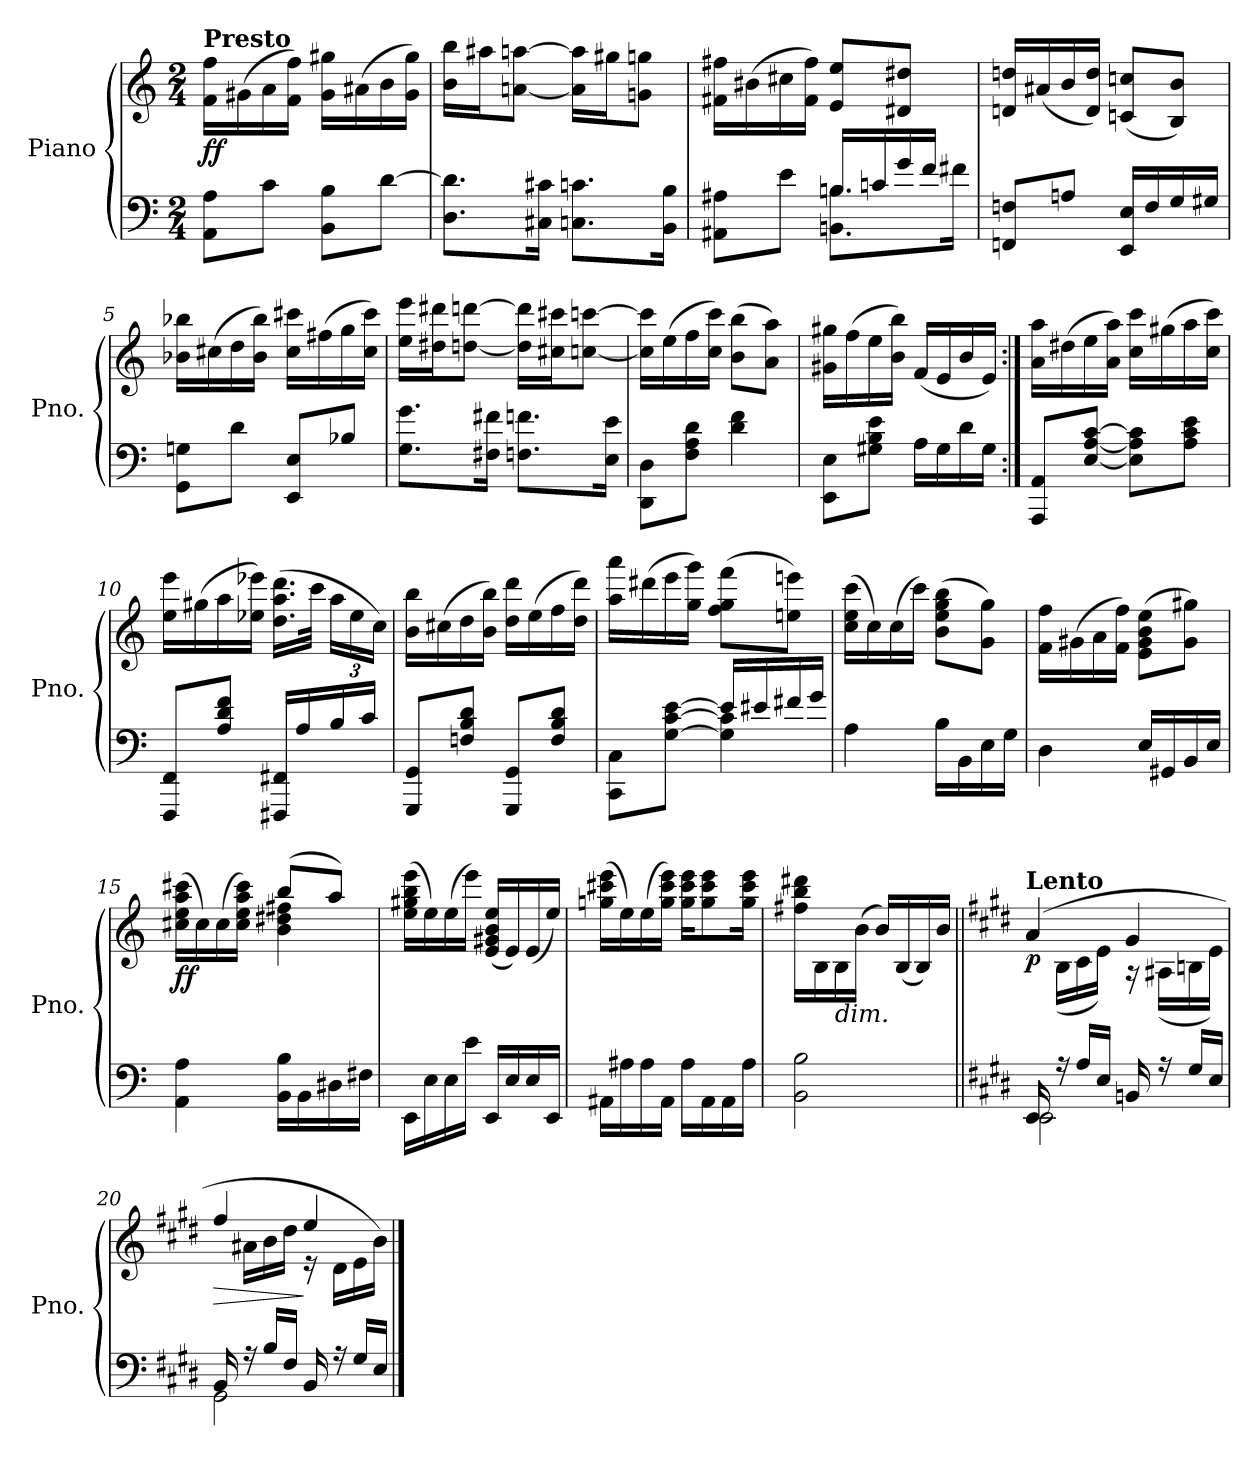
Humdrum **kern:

**kern	**kern	**dynam
*part1	*part1	*part1
*staff2	*staff1	*staff1/2
*I"Piano	*	*
*I'Pno.	*	*
*clefF4	*clefG2	*
*k[]	*k[]	*
*M2/4	*M2/4	*
=1	=1	=1
!	!LO:TX:a:B:t=Presto	!
!	!	!LO:DY:b
8AA\ 8A\L	16f\ 16ff\LL	ff
.	(>16g#X\	.
8c\J	16a\	.
.	16f\ 16ff\JJ)	.
8BB\ 8B\L	16g#\ 16gg#X\LL	.
.	(>16a#X\	.
[8d\J	16b\	.
.	16g#\ 16gg#\JJ)	.
=2	=2	=2
8.D\ 8.d\]L	16b\ 16bb\LL	.
.	16aa#X\J	.
.	[8an\ [8aan\J	.
16C#X\ 16c#X\Jk	.	.
8.Cn\ 8.cn\L	16a\] 16aa\]LL	.
.	16gg#X\J	.
.	8gn\ 8ggn\J	.
16BB\ 16B\Jk	.	.
=3	=3	=3
*^	*	*
8AA#X\ 8A#X\L	4ryy	16f#X\ 16ff#X\LL	.
.	.	(>16b#X\	.
8e\J	.	16cc#X\	.
.	.	16f#\ 16ff#\JJ)	.
16B/LL	8.BBn\ 8.Bn\L	8e/ 8ee/L	.
16cn/	.	.	.
16g/	.	8d#X/ 8dd#X/J	.
16f/JJ	16f#X\Jk	.	.
*v	*v	*	*
!!LO:LB:g=z
=4	=4	=4
8FFn/ 8Fn/L	16dn/ 16ddn/LL	.
.	(<16a#X/	.
8An/J	16b/	.
.	16d/ 16dd/JJ)	.
16EE/ 16E/LL	(<8cn/ 8ccn/L	.
16F/	.	.
16G/	8B/ 8b/J)	.
16G#X/JJ	.	.
=5	=5	=5
8GG\ 8Gn\L	16b-X\ 16bb-X\LL	.
.	(>16cc#X\	.
8d\J	16dd\	.
.	16b-\ 16bb-\JJ)	.
8EE/ 8E/L	16cc#\ 16ccc#X\LL	.
.	(>16ff#X\	.
8B-X/J	16gg\	.
.	16cc#\ 16ccc#\JJ)	.
=6	=6	=6
8.G\ 8.g\L	16ee\ 16eee\LL	.
.	16dd#X\ 16ddd#X\J	.
.	[8ddn\ [8dddn\J	.
16F#X\ 16f#X\Jk	.	.
8.Fn\ 8.fn\L	16dd\] 16ddd\]LL	.
.	16cc#X\ 16ccc#X\J	.
.	[8ccn\ [8cccn\J	.
16E\ 16e\Jk	.	.
=7	=7	=7
8DD\ 8D\L	16cc\] 16ccc\]LL	.
.	(>16ee\	.
8F\ 8A\ 8d\J	16ff\	.
.	16cc\ 16ccc\JJ)	.
4d\ 4f\	(>8b\ 8bb\L	.
.	8a\ 8aa\J)	.
!!LO:LB:g=z
=8	=8	=8
8EE\ 8E\L	16g#X\ 16gg#X\LL	.
.	(>16ff\	.
8G#X\ 8B\ 8e\J	16ee\	.
.	16b\ 16bb\JJ)	.
16A\LL	(<16f/LL	.
16G#\	16e/	.
16d\	16b/	.
16G#\JJ	16e/JJ)	.
=9:|!	=9:|!	=9:|!
8AAA/ 8AA/L	16a\ 16aa\LL	.
.	(>16dd#X\	.
[8E/ [8A/ [8c/J	16ee\	.
.	16a\ 16aa\JJ)	.
8E\] 8A\] 8c\]L	16cc\ 16ccc\LL	.
.	(>16gg#X\	.
8A\ 8c\ 8e\J	16aa\	.
.	16cc\ 16ccc\JJ)	.
=10	=10	=10
8FFF/ 8FF/L	16ee\ 16eee\LL	.
.	(>16gg#X\	.
8A/ 8d/ 8f/J	16aa\	.
.	16ee-X\ 16eee-X\JJ)	.
16FFF#X/ 16FF#X/LL	(>16.dd\ 16.aa\ 16.ddd\LL	.
16A/	.	.
.	32ccc\JJk	.
*	*Xbrackettup	*
16B/	24aa\LL	.
.	24ee-\	.
16c/JJ	.	.
.	24cc\JJ)	.
=11	=11	=11
8GGG/ 8GG/L	16b\ 16bb\LL	.
.	(>16cc#X\	.
8Fn/ 8B/ 8d/J	16dd\	.
.	16b\ 16bb\JJ)	.
8GGG/ 8GG/L	16dd\ 16ddd\LL	.
.	(>16ee\	.
8F/ 8B/ 8d/J	16ff\	.
.	16dd\ 16ddd\JJ)	.
!!LO:LB:g=z
=12	=12	=12
*^	*	*
8CC\ 8C\L	4ryy	16aa\ 16aaa\LL	.
.	.	(>16ddd#X\	.
[8G\ [8c\ [8e\J	.	16eee\	.
.	.	16gg\ 16ggg\JJ)	.
16e/LL]	4G\] 4c\]	(>8ff\ 8gg\ 8fff\L	.
16e#X/	.	.	.
16f#X/	.	8een\ 8eeen\J)	.
16g/JJ	.	.	.
*v	*v	*	*
=13	=13	=13
4A\	(>16cc\ 16ee\ 16ccc\LL	.
.	16cc\)	.
.	(>16cc\	.
.	16ccc\JJ)	.
16B\LL	(>8b\ 8ee\ 8gg\ 8bb\L	.
16BB\	.	.
16E\	8g\ 8gg\J)	.
16G\JJ	.	.
=14	=14	=14
4D\	16f\ 16ff\LL	.
.	(>16g#X\	.
.	16a\	.
.	16f\ 16ff\JJ)	.
16E/LL	(>8e\ 8g#\ 8b\ 8ee\L	.
16GG#X/	.	.
16BB/	8g#\ 8gg#X\J)	.
16E/JJ	.	.
=15	=15	=15
*	*^	*
!	!	!	!LO:DY:b
4AA\ 4A\	(>16cc#X\ 16ee\ 16aa\ 16ccc#X\LL	4ryy	ff
.	16cc#\)	.	.
.	(>16cc#\	.	.
.	16cc#\ 16ee\ 16aa\ 16ccc#\JJ)	.	.
16BB\ 16B\LL	(>8bb/L	4b\ 4dd#X\ 4ff#X\	.
16BB\	.	.	.
16D#X\	8aa/J)	.	.
16F#X\JJ	.	.	.
*	*v	*v	*
!!LO:LB:g=z
=16	=16	=16
16EE\LL	(>16ee\ 16gg#X\ 16bb\ 16eee\LL	.
16E\	16ee\)	.
16E\	(>16ee\	.
16e\JJ	16eee\JJ)	.
16EE/LL	(<16e/ 16g#X/ 16b/ 16ee/LL	.
16E/	16e/)	.
16E/	(<16e/	.
16EE/JJ	16ee/JJ)	.
=17	=17	=17
16AA#X\LL	(>16ggn\ 16ccc#X\ 16eee\LL	.
16A#X\	16ee\)	.
16A#\	(>16ee\	.
16AA#\JJ	16gg\ 16ccc#\ 16eee\JJ)	.
16A#\LL	16gg\ 16ccc#\ 16eee\KL	.
16AA#\	8gg\ 8ccc#\ 8eee\	.
16AA#\	.	.
16A#\JJ	16gg\ 16ccc#\ 16eee\Jk	.
=18	=18	=18
2BB\ 2B\	16ff#X\ 16bb\ 16ddd#X\LL	.
.	16B\	.
!	!LO:TX:b:i:t=dim.	!
.	16B\	.
.	(>16b\JJ	.
.	16b/LL)	.
.	(<16B/	.
.	16B/)	.
.	16b/JJ	.
=19||	=19||	=19||
*k[f#c#g#d#]	*k[f#c#g#d#]	*
*^	*^	*
!	!	!LO:TX:a:B:t=Lento	!	!
!	!	!	!	!LO:DY:b
16EE/	2EE\	(>4a/	16ryy	p
16r	.	.	(<16B\LL	.
16A/LL	.	.	16c#\	.
16E/JJ	.	.	16e\JJ)	.
16BBn/	.	4g#/	16r	.
16r	.	.	(<16A#X\LL	.
16G#/LL	.	.	16Bn\	.
16E/JJ	.	.	16e\JJ)	.
!!LO:PB:g=z	!!
=20	=20	=20	=20	=20
!	!	!	!	!LO:HP:b
16BB/	2GG#\	4ff#/	16ryy	>
16r	.	.	16a#X\LL	.
16B/LL	.	.	16b\	.
16F#/JJ	.	.	16dd#\JJ	.
16BB/	.	4ee/	16r	]
16r	.	.	16d#\LL	.
16G#/LL	.	.	16e\	.
16E/JJ	.	.	16b\JJ)	.
*v	*v	*	*	*
*	*v	*v	*
==	==	==
*-	*-	*-
